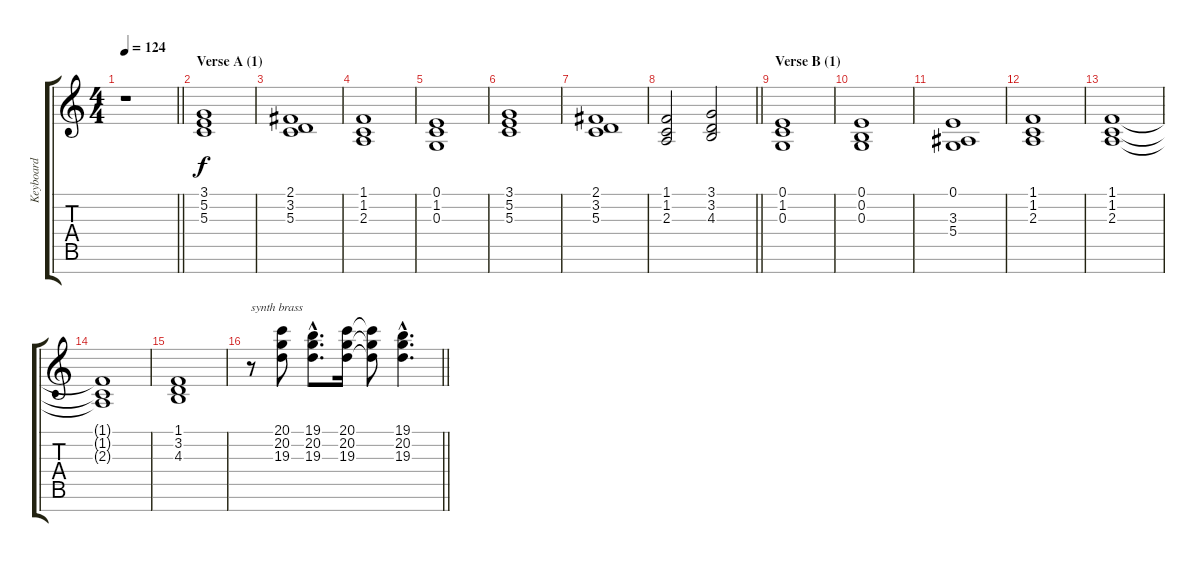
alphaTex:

\track ("Keyboard" "Keyboard") {instrument brightacousticpiano}
\staff {score tabs}
\tuning (E4 B3 G3 D3 A2 E2 B1) {hide}
\ts (4 4)
\tempo 124
\clef g2
\barLineRight lightlight
\ks aminor
r.1{dy f} |
\section ("" "Verse A (1)")
(3.1 5.2 5.3).1 |
(2.1 3.2 5.3).1 |
(1.1 1.2 2.3).1 |
(0.1 1.2 0.3).1 |
(3.1 5.2 5.3).1 |
(2.1 3.2 5.3).1 |
\barLineRight lightlight
(1.1 1.2 2.3).2 (3.1 3.2 4.3).2 |
\section ("" "Verse B (1)")
(0.1 1.2 0.3).1 |
(0.1 0.2 0.3).1 |
(0.1 3.3 5.4).1 |
(1.1 1.2 2.3).1 |
(1.1 1.2 2.3).1 |
(1.1{t} 1.2{t} 2.3{t}).1 |
(1.1 3.2 4.3).1 |
\barLineRight lightlight
r.8{txt "synth brass" instrument synthbrass1} (20.1 20.2 19.3).8 (19.1{hac} 20.2{hac} 19.3{hac}).8{d} (20.1 20.2 19.3).16 (20.1{t} 20.2{t} 19.3{t}).8 (19.1{hac} 20.2{hac} 19.3{hac}).4{d}
